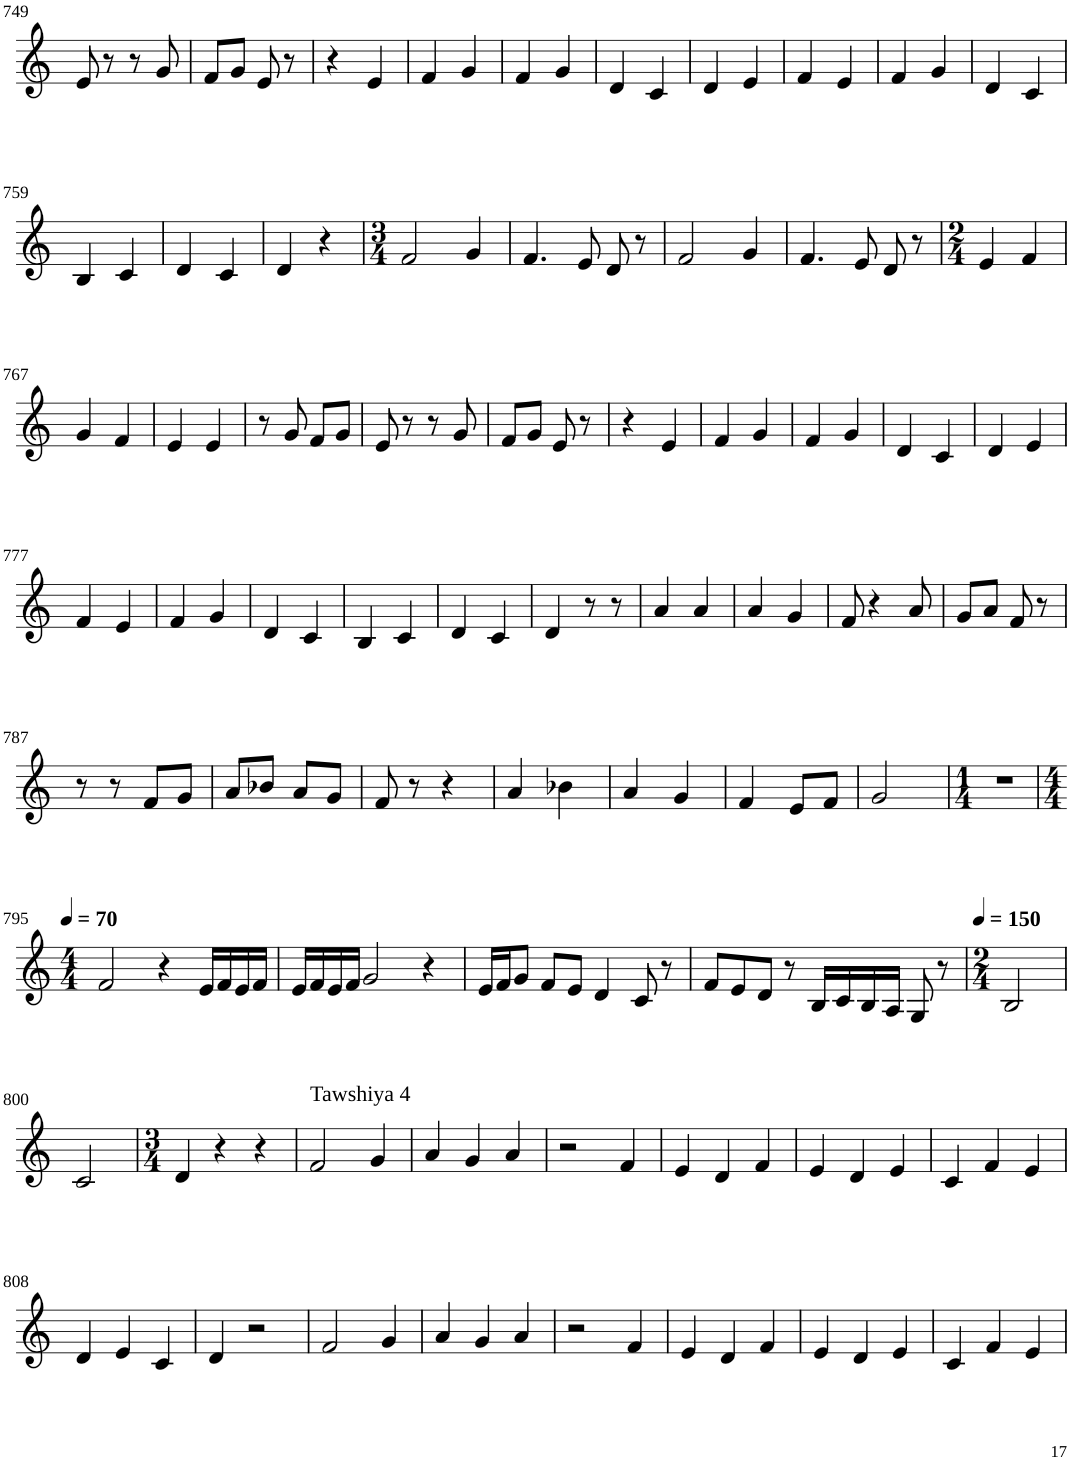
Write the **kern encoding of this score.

**kern
*part1
*staff1
*I"Violin
!!LO:PB:g=z
*clefG2
*k[]
*M2/4
=749
8e/
8r
8r
8g/
=750
8f/L
8g/J
8e/
8r
=751
4r
4e/
=752
4f/
4g/
=753
4f/
4g/
=754
4d/
4c/
=755
4d/
4e/
=756
4f/
4e/
=757
4f/
4g/
=758
4d/
4c/
!!LO:LB:g=z
=759
4B/
4c/
=760
4d/
4c/
=761
4d/
4r
=762
*M3/4
2f/
4g/
=763
4.f/
8e/
8d/
8r
=764
2f/
4g/
=765
4.f/
8e/
8d/
8r
=766
*M2/4
4e/
4f/
!!LO:LB:g=z
=767
4g/
4f/
=768
4e/
4e/
=769
8r
8g/
8f/L
8g/J
=770
8e/
8r
8r
8g/
=771
8f/L
8g/J
8e/
8r
=772
4r
4e/
=773
4f/
4g/
=774
4f/
4g/
=775
4d/
4c/
=776
4d/
4e/
!!LO:LB:g=z
=777
4f/
4e/
=778
4f/
4g/
=779
4d/
4c/
=780
4B/
4c/
=781
4d/
4c/
=782
4d/
8r
8r
=783
4a/
4a/
=784
4a/
4g/
=785
8f/
4r
8a/
=786
8g/L
8a/J
8f/
8r
!!LO:LB:g=z
=787
8r
8r
8f/L
8g/J
=788
8a/L
8b-X/J
8a/L
8g/J
=789
8f/
8r
4r
=790
4a/
4b-X\
=791
4a/
4g/
=792
4f/
8e/L
8f/J
=793
2g/
=794
*M1/4
4r
!!LO:LB:g=z
=795
*M4/4
*MM70
2f/
4r
16e/LL
16f/
16e/
16f/JJ
=796
16e/LL
16f/
16e/
16f/JJ
2g/
4r
=797
16e/LL
16f/J
8g/J
8f/L
8e/J
4d/
8c/
8r
=798
8f/L
8e/
8d/J
8r
16B/LL
16c/
16B/
16A/JJ
8G/
8r
=799
*M2/4
*MM150
2B/
!!LO:LB:g=z
=800
2c/
=801
*M3/4
4d/
4r
4r
=802
!LO:TX:a:t=Tawshiya 4
2f/
4g/
=803
4a/
4g/
4a/
=804
2r
4f/
=805
4e/
4d/
4f/
=806
4e/
4d/
4e/
=807
4c/
4f/
4e/
!!LO:LB:g=z
=808
4d/
4e/
4c/
=809
4d/
2r
=810
2f/
4g/
=811
4a/
4g/
4a/
=812
2r
4f/
=813
4e/
4d/
4f/
=814
4e/
4d/
4e/
=815
4c/
4f/
4e/
=
*-
